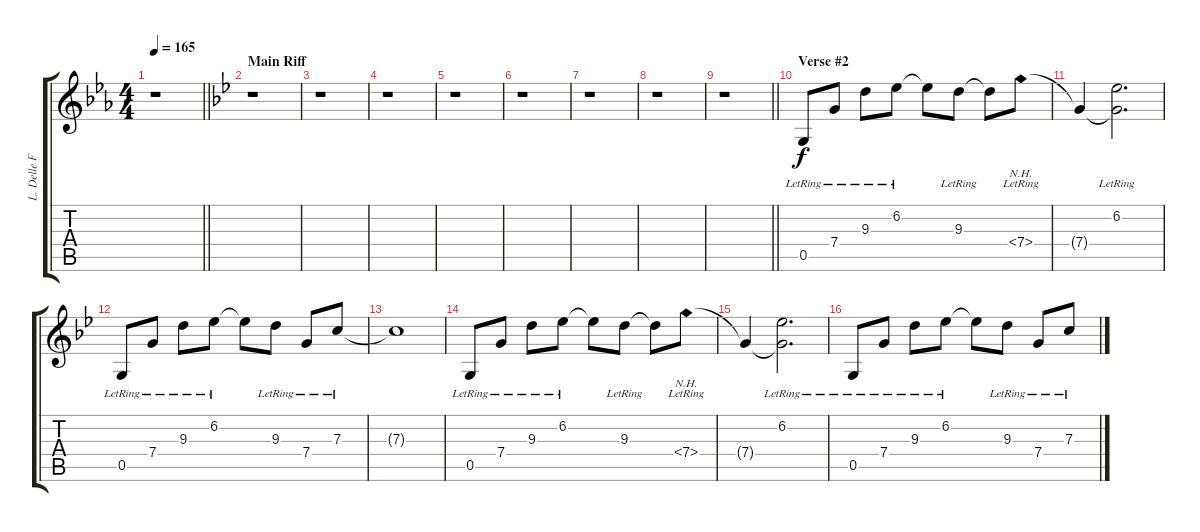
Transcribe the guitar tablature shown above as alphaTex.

\track ("L. Delle Fave (Clean Guitar R)" "L. Delle F") {instrument electricguitarclean}
\staff {score tabs}
\tuning (D4 A3 F3 C3 G2 D2) {hide}
\ts (4 4)
\tempo 165
\clef g2
\barLineRight lightlight
\ks cminor
r.1{dy f} |
\section ("" "Main Riff")
\ks gminor
r.1 |
r.1 |
r.1 |
r.1 |
r.1 |
r.1 |
r.1 |
\barLineRight lightlight
r.1 |
\section ("" "Verse #2")
0.5{lr}.8 7.4{lr}.8 9.3{lr}.8 6.2{lr}.8 6.2{t}.8 9.3{lr}.8 9.3{t}.8 7.4{nh lr}.8 |
7.4{t}.4 (6.2{lr} 7.4{t}).2{d} |
0.5{lr}.8 7.4{lr}.8 9.3{lr}.8 6.2{lr}.8 6.2{t}.8 9.3{lr}.8 7.4{lr}.8 7.3{lr}.8 |
7.3{t}.1 |
0.5{lr}.8 7.4{lr}.8 9.3{lr}.8 6.2{lr}.8 6.2{t}.8 9.3{lr}.8 9.3{t}.8 7.4{nh lr}.8 |
7.4{t}.4 (6.2{lr} 7.4{t}).2{d} |
0.5{lr}.8 7.4{lr}.8 9.3{lr}.8 6.2{lr}.8 6.2{t}.8 9.3{lr}.8 7.4{lr}.8 7.3{lr}.8
